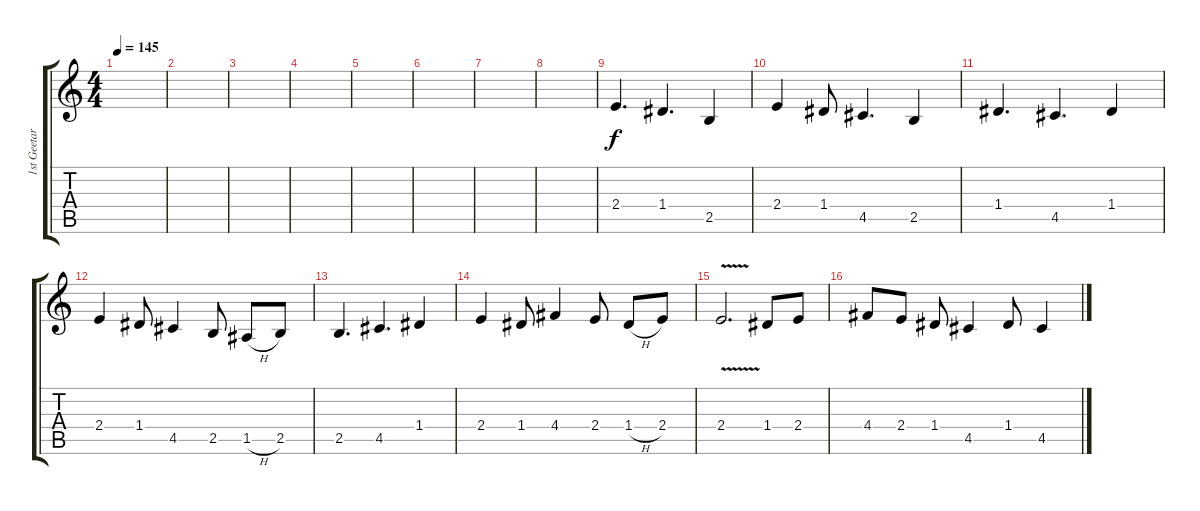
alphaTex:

\track ("1st Geetar" "1st Geetar") {instrument overdrivenguitar}
\staff {score tabs}
\tuning (E4 B3 G3 D3 A2 E2) {hide}
\ts (4 4)
\tempo 145
\clef g2
\ks c
|
|
|
|
|
|
|
|
2.4.4{d} 1.4.4{d} 2.5.4 |
2.4.4 1.4.8 4.5.4{d} 2.5.4 |
1.4.4{d} 4.5.4{d} 1.4.4 |
2.4.4 1.4.8 4.5.4 2.5.8 1.5{h}.8 2.5.8 |
2.5.4{d} 4.5.4{d} 1.4.4 |
2.4.4 1.4.8 4.4.4 2.4.8 1.4{h}.8 2.4.8 |
2.4{v}.2{d} 1.4.8 2.4.8 |
4.4.8 2.4.8 1.4.8 4.5.4 1.4.8 4.5.4
